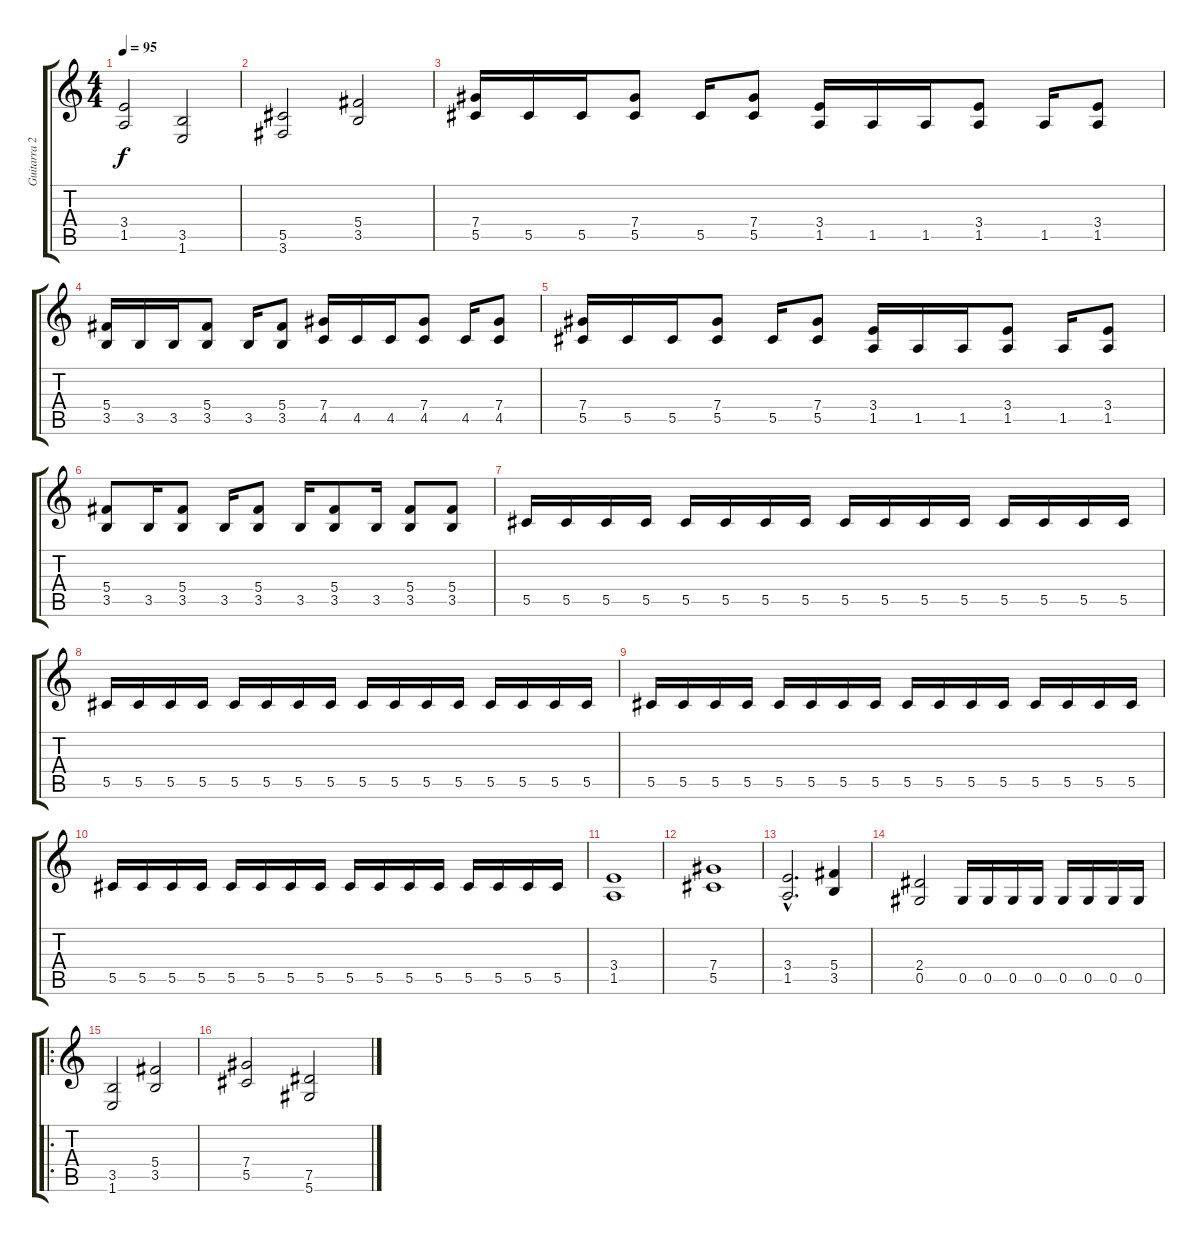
\track ("Guitarra 2" "Guitarra 2") {instrument distortionguitar}
\staff {score tabs}
\tuning (Eb4 Bb3 Gb3 Db3 Ab2 Eb2) {hide}
\ts (4 4)
\tempo 95
\clef g2
\ks c
(3.4 1.5).2{dy f} (3.5 1.6).2 |
(5.5 3.6).2 (5.4 3.5).2 |
(7.4 5.5).16 5.5.16 5.5.16 (7.4 5.5).8 5.5.16 (7.4 5.5).8 (3.4 1.5).16 1.5.16 1.5.16 (3.4 1.5).8 1.5.16 (3.4 1.5).8 |
(5.4 3.5).16 3.5.16 3.5.16 (5.4 3.5).8 3.5.16 (5.4 3.5).8 (7.4 4.5).16 4.5.16 4.5.16 (7.4 4.5).8 4.5.16 (7.4 4.5).8 |
(7.4 5.5).16 5.5.16 5.5.16 (7.4 5.5).8 5.5.16 (7.4 5.5).8 (3.4 1.5).16 1.5.16 1.5.16 (3.4 1.5).8 1.5.16 (3.4 1.5).8 |
(5.4 3.5).8 3.5.16 (5.4 3.5).8 3.5.16 (5.4 3.5).8 3.5.16 (5.4 3.5).8 3.5.16 (5.4 3.5).8 (5.4 3.5).8 |
5.5.16 5.5.16 5.5.16 5.5.16 5.5.16 5.5.16 5.5.16 5.5.16 5.5.16 5.5.16 5.5.16 5.5.16 5.5.16 5.5.16 5.5.16 5.5.16 |
5.5.16 5.5.16 5.5.16 5.5.16 5.5.16 5.5.16 5.5.16 5.5.16 5.5.16 5.5.16 5.5.16 5.5.16 5.5.16 5.5.16 5.5.16 5.5.16 |
5.5.16 5.5.16 5.5.16 5.5.16 5.5.16 5.5.16 5.5.16 5.5.16 5.5.16 5.5.16 5.5.16 5.5.16 5.5.16 5.5.16 5.5.16 5.5.16 |
5.5.16 5.5.16 5.5.16 5.5.16 5.5.16 5.5.16 5.5.16 5.5.16 5.5.16 5.5.16 5.5.16 5.5.16 5.5.16 5.5.16 5.5.16 5.5.16 |
(3.4 1.5).1 |
(7.4 5.5).1 |
(3.4{hac} 1.5{hac}).2{d} (5.4 3.5).4 |
(2.4 0.5).2 0.5.16 0.5.16 0.5.16 0.5.16 0.5.16 0.5.16 0.5.16 0.5.16 |
\ro
(3.5 1.6).2 (5.4 3.5).2 |
(7.4 5.5).2 (7.5 5.6).2
